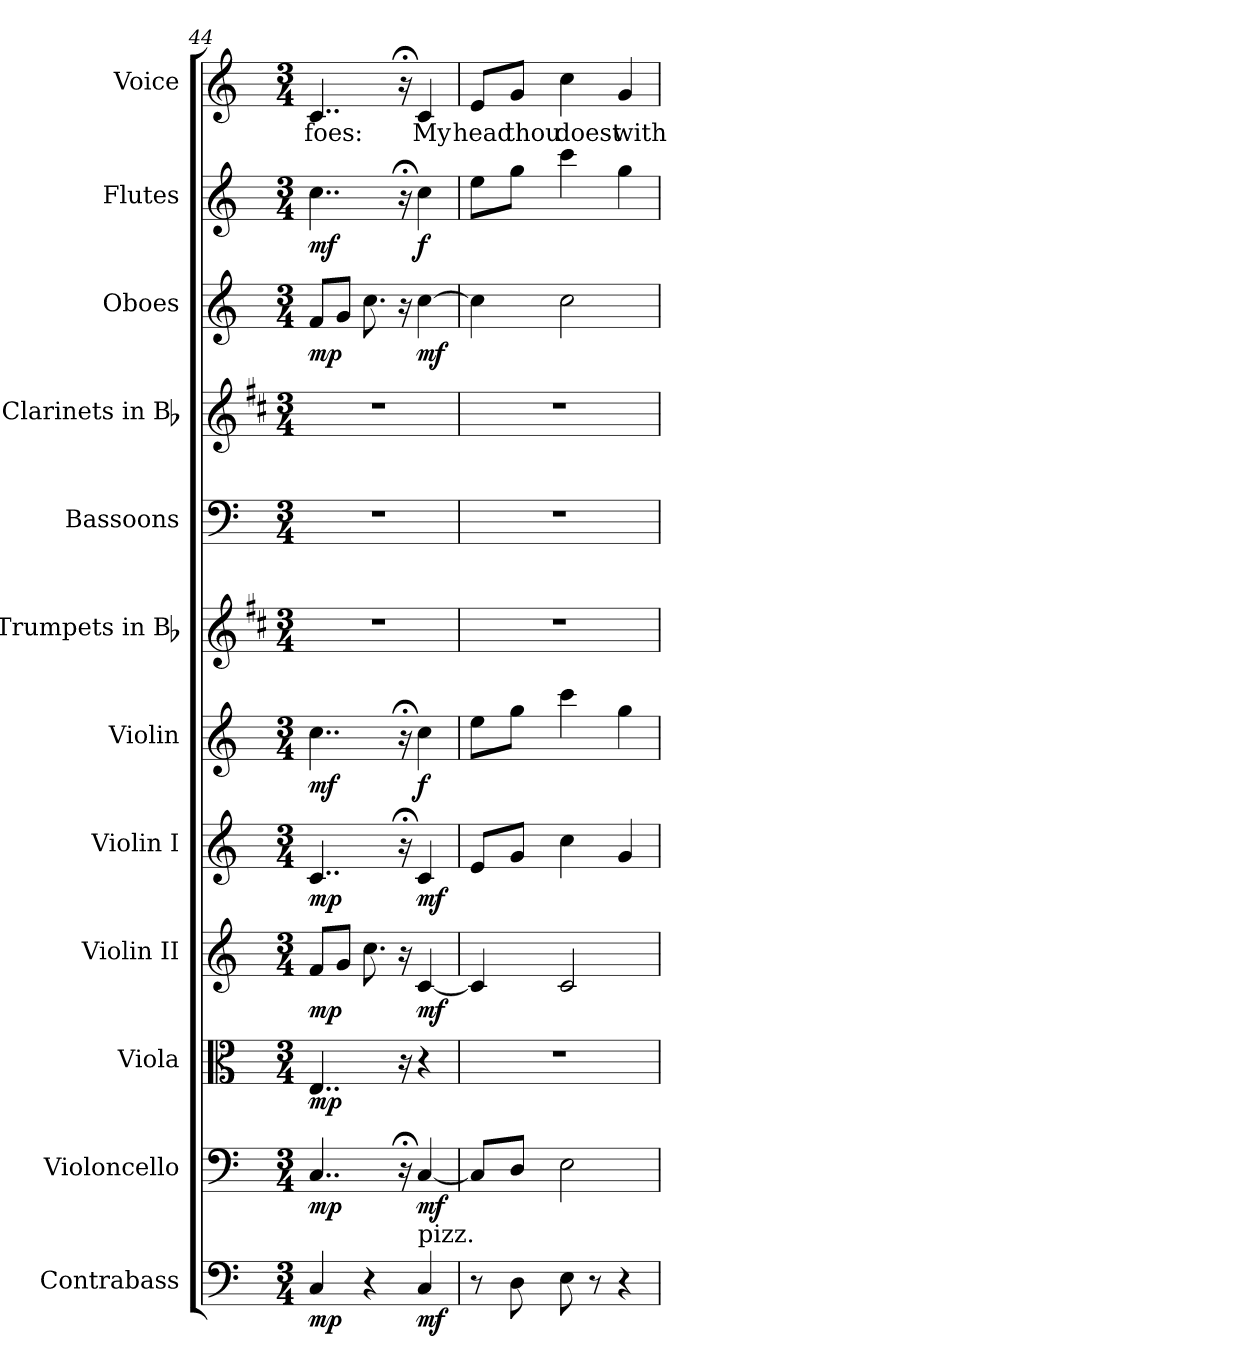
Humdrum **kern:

**kern	**dynam	**kern	**dynam	**kern	**dynam	**kern	**dynam	**kern	**dynam	**kern	**dynam	**kern	**kern	**kern	**kern	**dynam	**kern	**dynam	**kern	**text
*part12	*part12	*part11	*part11	*part10	*part10	*part9	*part9	*part8	*part8	*part7	*part7	*part6	*part5	*part4	*part3	*part3	*part2	*part2	*part1	*part1
*staff12	*staff12	*staff11	*staff11	*staff10	*staff10	*staff9	*staff9	*staff8	*staff8	*staff7	*staff7	*staff6	*staff5	*staff4	*staff3	*staff3	*staff2	*staff2	*staff1	*staff1
*I"Contrabass	*	*I"Violoncello	*	*I"Viola	*	*I"Violin II	*	*I"Violin I	*	*I"Violin	*	*I"Trumpets in Bb	*I"Bassoons	*I"Clarinets in Bb	*I"Oboes	*	*I"Flutes	*	*I"Voice	*
*I'Cb.	*	*I'Vc.	*	*I'Vla.	*	*I'Vln. II	*	*I'Vln. I	*	*I'Vln.	*	*I'Tpt.	*I'Bsn.	*I'Cl.	*I'Ob.	*	*I'Fl.	*	*I'Voice	*
*clefF4	*	*clefF4	*	*clefC3	*	*clefG2	*	*clefG2	*	*clefG2	*	*clefG2	*clefF4	*clefG2	*clefG2	*	*clefG2	*	*clefG2	*
*ITrd7c12	*	*	*	*	*	*	*	*	*	*	*	*ITrd1c2	*	*ITrd1c2	*	*	*	*	*	*
*k[]	*	*k[]	*	*k[]	*	*k[]	*	*k[]	*	*k[]	*	*k[]	*k[]	*k[]	*k[]	*	*k[]	*	*k[]	*
*C:	*	*C:	*	*C:	*	*C:	*	*C:	*	*C:	*	*C:	*C:	*C:	*C:	*	*C:	*	*C:	*
*M3/4	*	*M3/4	*	*M3/4	*	*M3/4	*	*M3/4	*	*M3/4	*	*M3/4	*M3/4	*M3/4	*M3/4	*	*M3/4	*	*M3/4	*
=44	=44	=44	=44	=44	=44	=44	=44	=44	=44	=44	=44	=44	=44	=44	=44	=44	=44	=44	=44	=44
!	!	!	!	!	!	!	!	!	!	!	!	!LO:N:vis=1	!LO:N:vis=1	!LO:N:vis=1	!	!	!	!	!	!
!	!	!	!	!	!	!	!	!	!	!	!	!	!	!	!	!	!	!	!	!LO:LY:b:color=#000000
4CCi/	mp	4..Ci/	mp	4..Ei/	mp	8fi/L	mp	4..ci/	mp	4..cci\	mf	2.r	2.r	2.r	8fi/L	mp	4..cci\	mf	4..ci/	foes:
.	.	.	.	.	.	8gi/J	.	.	.	.	.	.	.	.	8gi/J	.	.	.	.	.
4r	.	.	.	.	.	8.cci\	.	.	.	.	.	.	.	.	8.cci\	.	.	.	.	.
.	.	16r;	.	16r	.	16r	.	16r;	.	16r;	.	.	.	.	16r	.	16r;	.	16r;	.
!LO:TX:a:t=pizz.	!	!	!	!	!	!	!	!	!	!	!	!	!	!	!	!	!	!	!	!
!	!	!	!	!	!	!	!	!	!	!	!	!	!	!	!	!	!	!	!	!LO:LY:b:color=#000000
4CCi/	mf	[4Ci/	mf	4r	.	[4ci/	mf	4ci/	mf	4cci\	f	.	.	.	[4cci\	mf	4cci\	f	4ci/	My
=45	=45	=45	=45	=45	=45	=45	=45	=45	=45	=45	=45	=45	=45	=45	=45	=45	=45	=45	=45	=45
!	!	!	!	!LO:N:vis=1	!	!	!	!	!	!	!	!LO:N:vis=1	!LO:N:vis=1	!LO:N:vis=1	!	!	!	!	!	!
!	!	!	!	!	!	!	!	!	!	!	!	!	!	!	!	!	!	!	!	!LO:LY:b:color=#000000
8r	.	8Ci/L]	.	2.r	.	4ci/]	.	8ei/L	.	8eei\L	.	2.r	2.r	2.r	4cci\]	.	8eei\L	.	8ei/L	head
!	!	!	!	!	!	!	!	!	!	!	!	!	!	!	!	!	!	!	!	!LO:LY:b:color=#000000
8DDi\	.	8Di/J	.	.	.	.	.	8gi/J	.	8ggi\J	.	.	.	.	.	.	8ggi\J	.	8gi/J	thou
!	!	!	!	!	!	!	!	!	!	!	!	!	!	!	!	!	!	!	!	!LO:LY:b:color=#000000
8EEi\	.	2Ei\	.	.	.	2ci/	.	4cci\	.	4ccci\	.	.	.	.	2cci\	.	4ccci\	.	4cci\	doest
8r	.	.	.	.	.	.	.	.	.	.	.	.	.	.	.	.	.	.	.	.
!	!	!	!	!	!	!	!	!	!	!	!	!	!	!	!	!	!	!	!	!LO:LY:b:color=#000000
4r	.	.	.	.	.	.	.	4gi/	.	4ggi\	.	.	.	.	.	.	4ggi\	.	4gi/	with
=	=	=	=	=	=	=	=	=	=	=	=	=	=	=	=	=	=	=	=	=
*-	*-	*-	*-	*-	*-	*-	*-	*-	*-	*-	*-	*-	*-	*-	*-	*-	*-	*-	*-	*-
